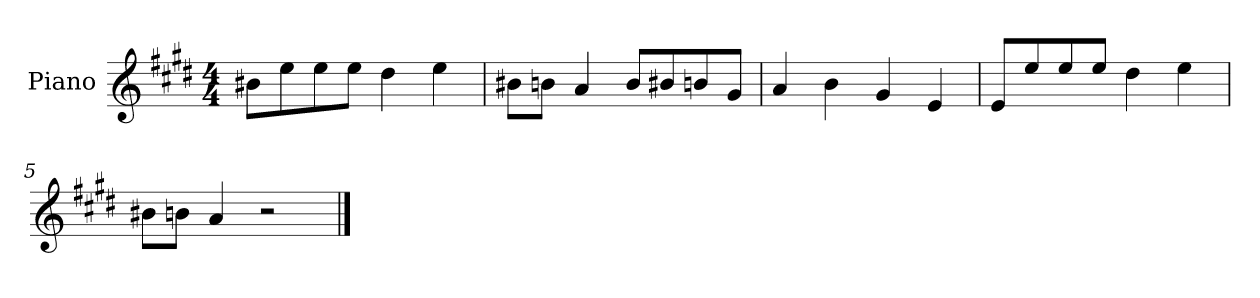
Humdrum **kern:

**kern
*part1
*staff1
*I"Piano
*I'P-no
*clefG2
*k[f#c#g#d#]
*M4/4
*MM90
=1
8b#X\L
8ee\
8ee\
8ee\J
4dd#\
4ee\
=2
8b#X\L
8bn\J
4a/
8b/L
8b#X/
8bn/
8g#/J
=3
4a/
4b\
4g#/
4e/
=4
8e/L
8ee/
8ee/
8ee/J
4dd#\
4ee\
=5
8b#X\L
8bn\J
4a/
2r
==
*-
